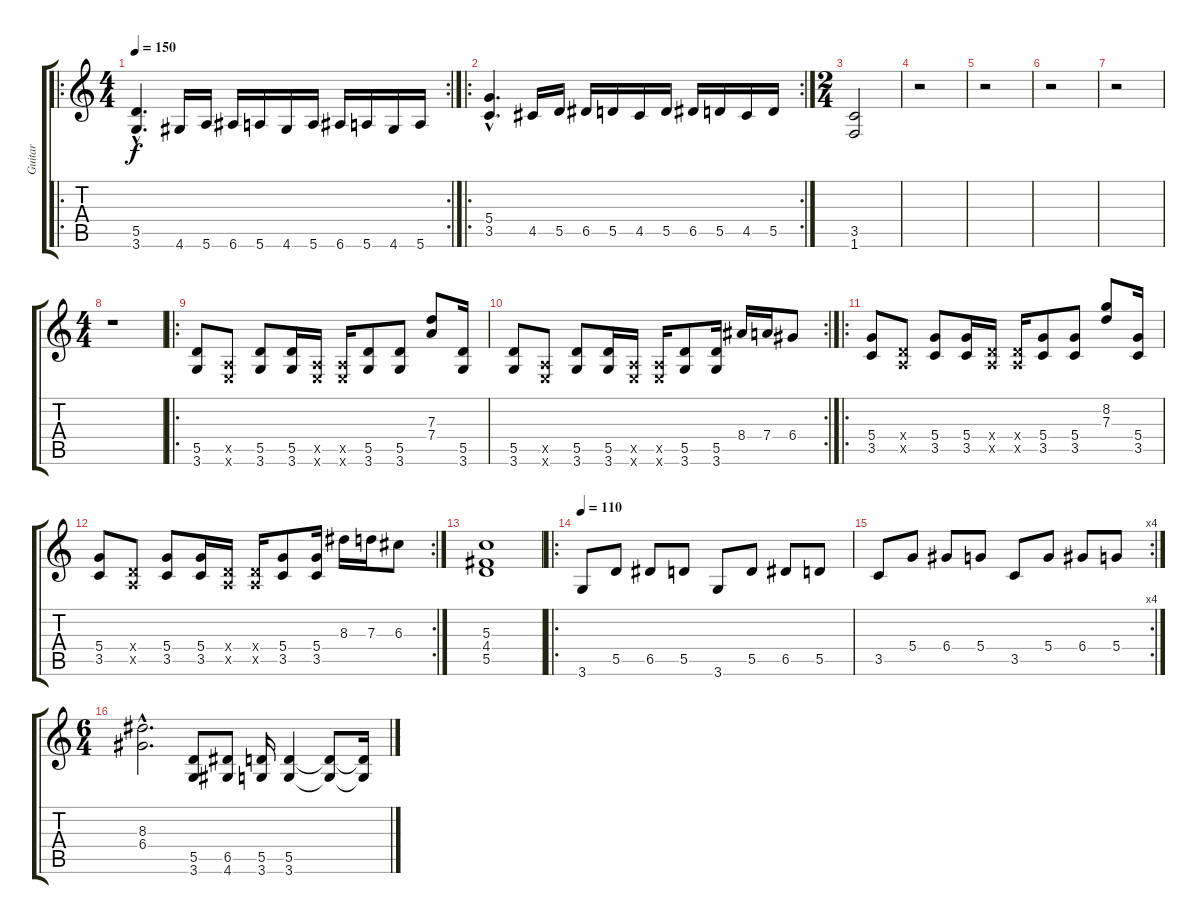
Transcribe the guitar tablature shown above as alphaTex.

\track ("Guitar" "Guitar") {instrument distortionguitar}
\staff {score tabs}
\tuning (E4 B3 G3 D3 A2 E2) {hide}
\ro
\rc 2
\ts (4 4)
\tempo 150
\clef g2
\ks c
(5.5{hac} 3.6{hac}).4{d dy f instrument distortionguitar} 4.6.16 5.6.16 6.6.16 5.6.16 4.6.16 5.6.16 6.6.16 5.6.16 4.6.16 5.6.16 |
\ro
\rc 2
(5.4{hac} 3.5{hac}).4{d} 4.5.16 5.5.16 6.5.16 5.5.16 4.5.16 5.5.16 6.5.16 5.5.16 4.5.16 5.5.16 |
\ts (2 4)
(3.5 1.6).2 |
r.2 |
r.2 |
r.2 |
r.2 |
\ts (4 4)
r.1 |
\ro
(5.5 3.6).8{volume 13 balance 10 instrument electricguitarjazz} (0.5{x} 0.6{x}).8 (5.5 3.6).8 (5.5 3.6).16 (0.5{x} 0.6{x}).16 (0.5{x} 0.6{x}).16 (5.5 3.6).8 (5.5 3.6).8 (7.3 7.4).8 (5.5 3.6).16 |
\rc 2
(5.5 3.6).8 (0.5{x} 0.6{x}).8 (5.5 3.6).8 (5.5 3.6).16 (0.5{x} 0.6{x}).16 (0.5{x} 0.6{x}).16 (5.5 3.6).8 (5.5 3.6).16 8.4.16 7.4.16 6.4.8 |
\ro
(5.4 3.5).8 (0.4{x} 0.5{x}).8 (5.4 3.5).8 (5.4 3.5).16 (0.4{x} 0.5{x}).16 (0.4{x} 0.5{x}).16 (5.4 3.5).8 (5.4 3.5).8 (8.2 7.3).8 (5.4 3.5).16 |
\rc 2
(5.4 3.5).8 (0.4{x} 0.5{x}).8 (5.4 3.5).8 (5.4 3.5).16 (0.4{x} 0.5{x}).16 (0.4{x} 0.5{x}).16 (5.4 3.5).8 (5.4 3.5).16 8.3.16 7.3.16 6.3.8 |
(5.3 4.4 5.5).1 |
\ro
\tempo 110
3.6.8{instrument distortionguitar} 5.5.8 6.5.8 5.5.8 3.6.8 5.5.8 6.5.8 5.5.8 |
\rc 4
3.5.8 5.4.8 6.4.8 5.4.8 3.5.8 5.4.8 6.4.8 5.4.8 |
\ts (6 4)
(8.3{hac} 6.4{hac}).2{d} (5.5 3.6).8 (6.5 4.6).8 (5.5 3.6).16 (5.5 3.6).4 (5.5{t} 3.6{t}).8 (5.5{t} 3.6{t}).16
